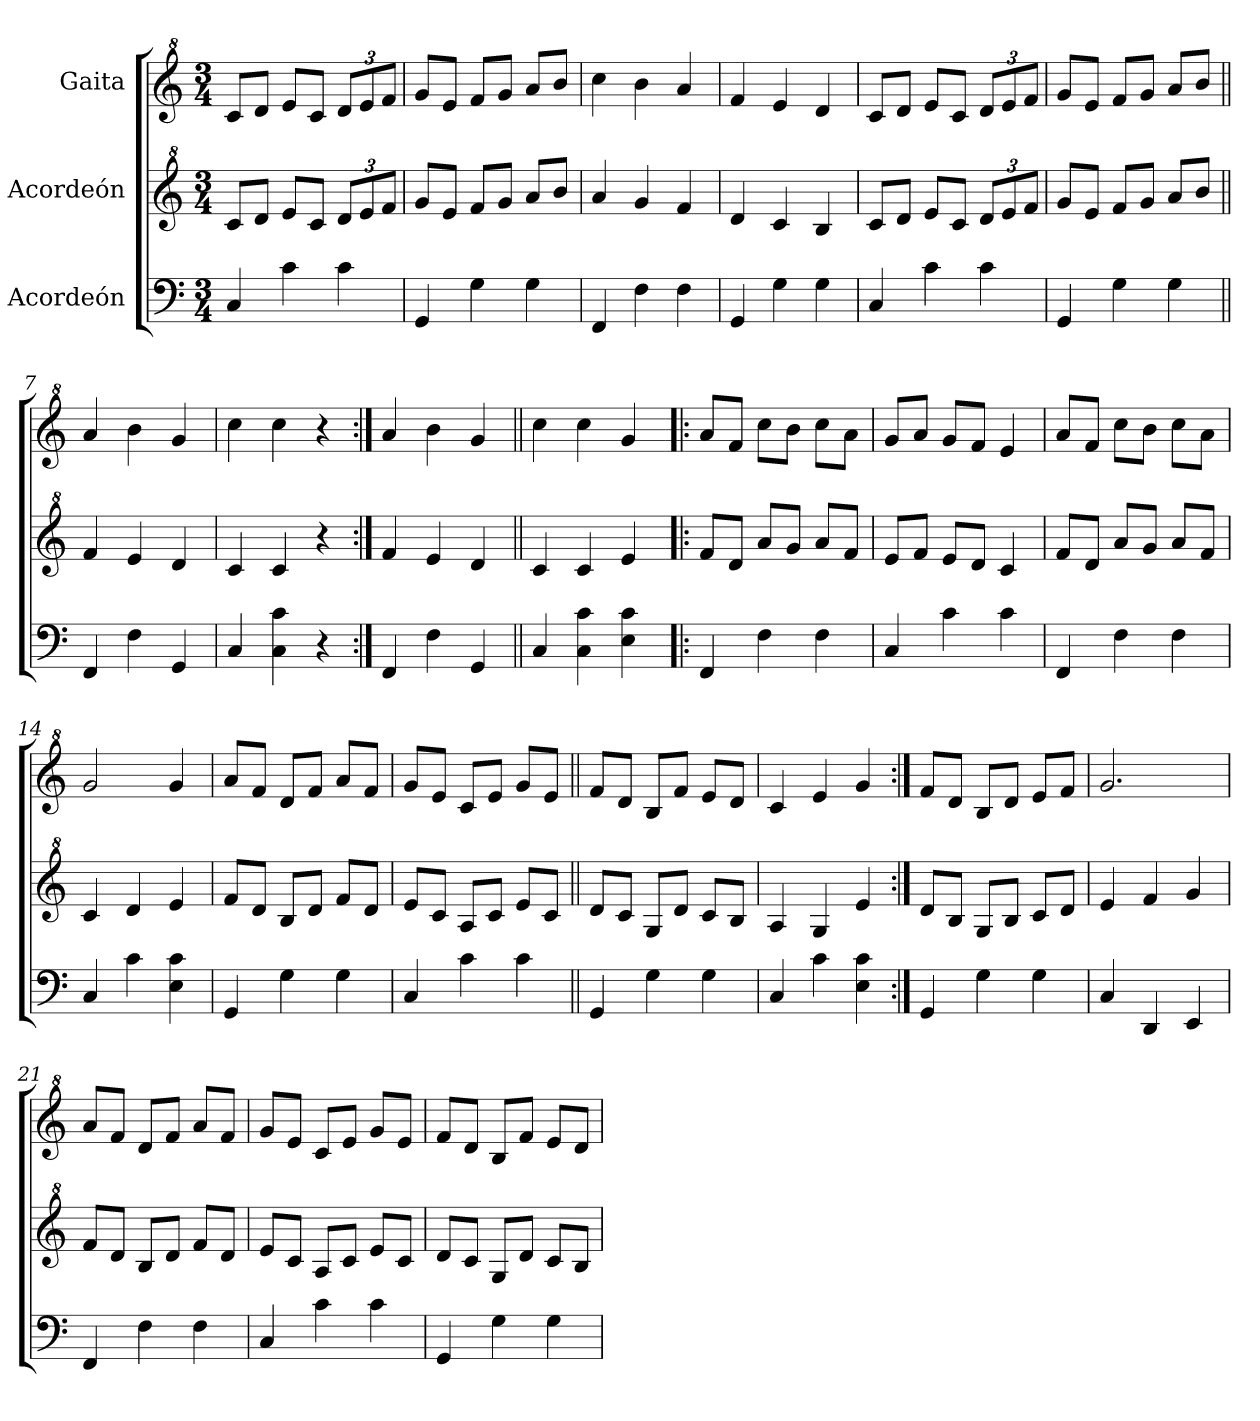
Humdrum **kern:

**kern	**kern	**kern
*part3	*part2	*part1
*staff3	*staff2	*staff1
*I"Acordeón	*I"Acordeón	*I"Gaita
*clefF4	*clefG^2	*clefG^2
*k[]	*k[]	*k[]
*M3/4	*M3/4	*M3/4
*MM188	*MM188	*MM188
=1	=1	=1
4C/	8cc/L	8cc/L
.	8dd/J	8dd/J
4c\	8ee/L	8ee/L
.	8cc/J	8cc/J
*	*Xbrackettup	*Xbrackettup
4c\	12dd/L	12dd/L
.	12ee/	12ee/
.	12ff/J	12ff/J
=2	=2	=2
4GG/	8gg/L	8gg/L
.	8ee/J	8ee/J
4G\	8ff/L	8ff/L
.	8gg/J	8gg/J
4G\	8aa/L	8aa/L
.	8bb/J	8bb/J
=3	=3	=3
4FF/	4aa/	4ccc\
4F\	4gg/	4bb\
4F\	4ff/	4aa/
=4	=4	=4
4GG/	4dd/	4ff/
4G\	4cc/	4ee/
4G\	4b/	4dd/
=5	=5	=5
4C/	8cc/L	8cc/L
.	8dd/J	8dd/J
4c\	8ee/L	8ee/L
.	8cc/J	8cc/J
4c\	12dd/L	12dd/L
.	12ee/	12ee/
.	12ff/J	12ff/J
=6	=6	=6
4GG/	8gg/L	8gg/L
.	8ee/J	8ee/J
4G\	8ff/L	8ff/L
.	8gg/J	8gg/J
4G\	8aa/L	8aa/L
.	8bb/J	8bb/J
=7||	=7||	=7||
4FF/	4ff/	4aa/
4F\	4ee/	4bb\
4GG/	4dd/	4gg/
!!LO:LB:g=z
=8	=8	=8
4C/	4cc/	4ccc\
4C\ 4c\	4cc/	4ccc\
4r	4r	4r
=9:|!	=9:|!	=9:|!
4FF/	4ff/	4aa/
4F\	4ee/	4bb\
4GG/	4dd/	4gg/
=10||	=10||	=10||
4C/	4cc/	4ccc\
4C\ 4c\	4cc/	4ccc\
4E\ 4c\	4ee/	4gg/
=11!|:	=11!|:	=11!|:
4FF/	8ff/L	8aa/L
.	8dd/J	8ff/J
4F\	8aa/L	8ccc\L
.	8gg/J	8bb\J
4F\	8aa/L	8ccc\L
.	8ff/J	8aa\J
=12	=12	=12
4C/	8ee/L	8gg/L
.	8ff/J	8aa/J
4c\	8ee/L	8gg/L
.	8dd/J	8ff/J
4c\	4cc/	4ee/
=13	=13	=13
4FF/	8ff/L	8aa/L
.	8dd/J	8ff/J
4F\	8aa/L	8ccc\L
.	8gg/J	8bb\J
4F\	8aa/L	8ccc\L
.	8ff/J	8aa\J
=14	=14	=14
4C/	4cc/	2gg/
4c\	4dd/	.
4E\ 4c\	4ee/	4gg/
=15	=15	=15
4GG/	8ff/L	8aa/L
.	8dd/J	8ff/J
4G\	8b/L	8dd/L
.	8dd/J	8ff/J
4G\	8ff/L	8aa/L
.	8dd/J	8ff/J
!!LO:LB:g=z
=16	=16	=16
4C/	8ee/L	8gg/L
.	8cc/J	8ee/J
4c\	8a/L	8cc/L
.	8cc/J	8ee/J
4c\	8ee/L	8gg/L
.	8cc/J	8ee/J
=17||	=17||	=17||
4GG/	8dd/L	8ff/L
.	8cc/J	8dd/J
4G\	8g/L	8b/L
.	8dd/J	8ff/J
4G\	8cc/L	8ee/L
.	8b/J	8dd/J
=18	=18	=18
4C/	4a/	4cc/
4c\	4g/	4ee/
4E\ 4c\	4ee/	4gg/
=19:|!	=19:|!	=19:|!
4GG/	8dd/L	8ff/L
.	8b/J	8dd/J
4G\	8g/L	8b/L
.	8b/J	8dd/J
4G\	8cc/L	8ee/L
.	8dd/J	8ff/J
=20	=20	=20
4C/	4ee/	2.gg/
4DD/	4ff/	.
4EE/	4gg/	.
=21	=21	=21
4FF/	8ff/L	8aa/L
.	8dd/J	8ff/J
4F\	8b/L	8dd/L
.	8dd/J	8ff/J
4F\	8ff/L	8aa/L
.	8dd/J	8ff/J
=22	=22	=22
4C/	8ee/L	8gg/L
.	8cc/J	8ee/J
4c\	8a/L	8cc/L
.	8cc/J	8ee/J
4c\	8ee/L	8gg/L
.	8cc/J	8ee/J
!!LO:LB:g=z
=23	=23	=23
4GG/	8dd/L	8ff/L
.	8cc/J	8dd/J
4G\	8g/L	8b/L
.	8dd/J	8ff/J
4G\	8cc/L	8ee/L
.	8b/J	8dd/J
=	=	=
*-	*-	*-
